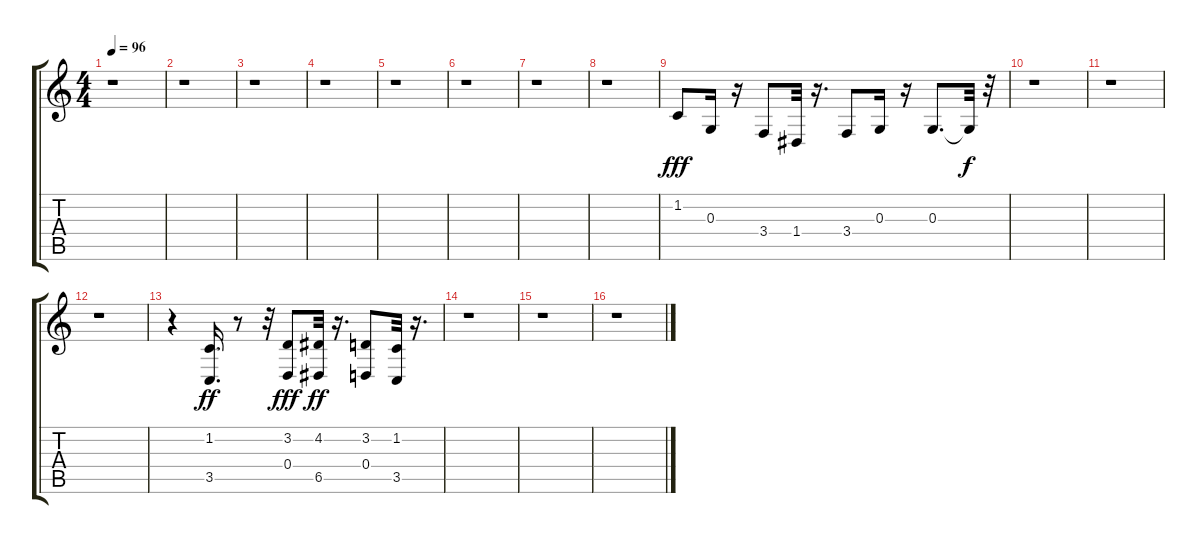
\track "" {instrument tenorsax}
\staff {score tabs}
\tuning (E4 B3 G3 D3 A2 E2) {hide}
\ts (4 4)
\tempo 96
\clef g2
\ks c
r.1{dy fff} |
r.1 |
r.1 |
r.1 |
r.1 |
r.1 |
r.1 |
r.1 |
1.2.8{volume 11 balance 5 instrument tenorsax} 0.3.16 r.16 3.4.8 1.4.32 r.16{d} 3.4.8 0.3.16 r.16 0.3.8{d} 0.3{t}.32{dy f} r.32 |
r.1 |
r.1 |
r.1 |
r.4 (1.2 3.5).16{d dy ff} r.8 r.32 (3.2 0.4).8{dy fff} (4.2 6.5).32{dy ff} r.16{d} (3.2 0.4).8 (1.2 3.5).32 r.16{d} |
r.1 |
r.1 |
r.1
